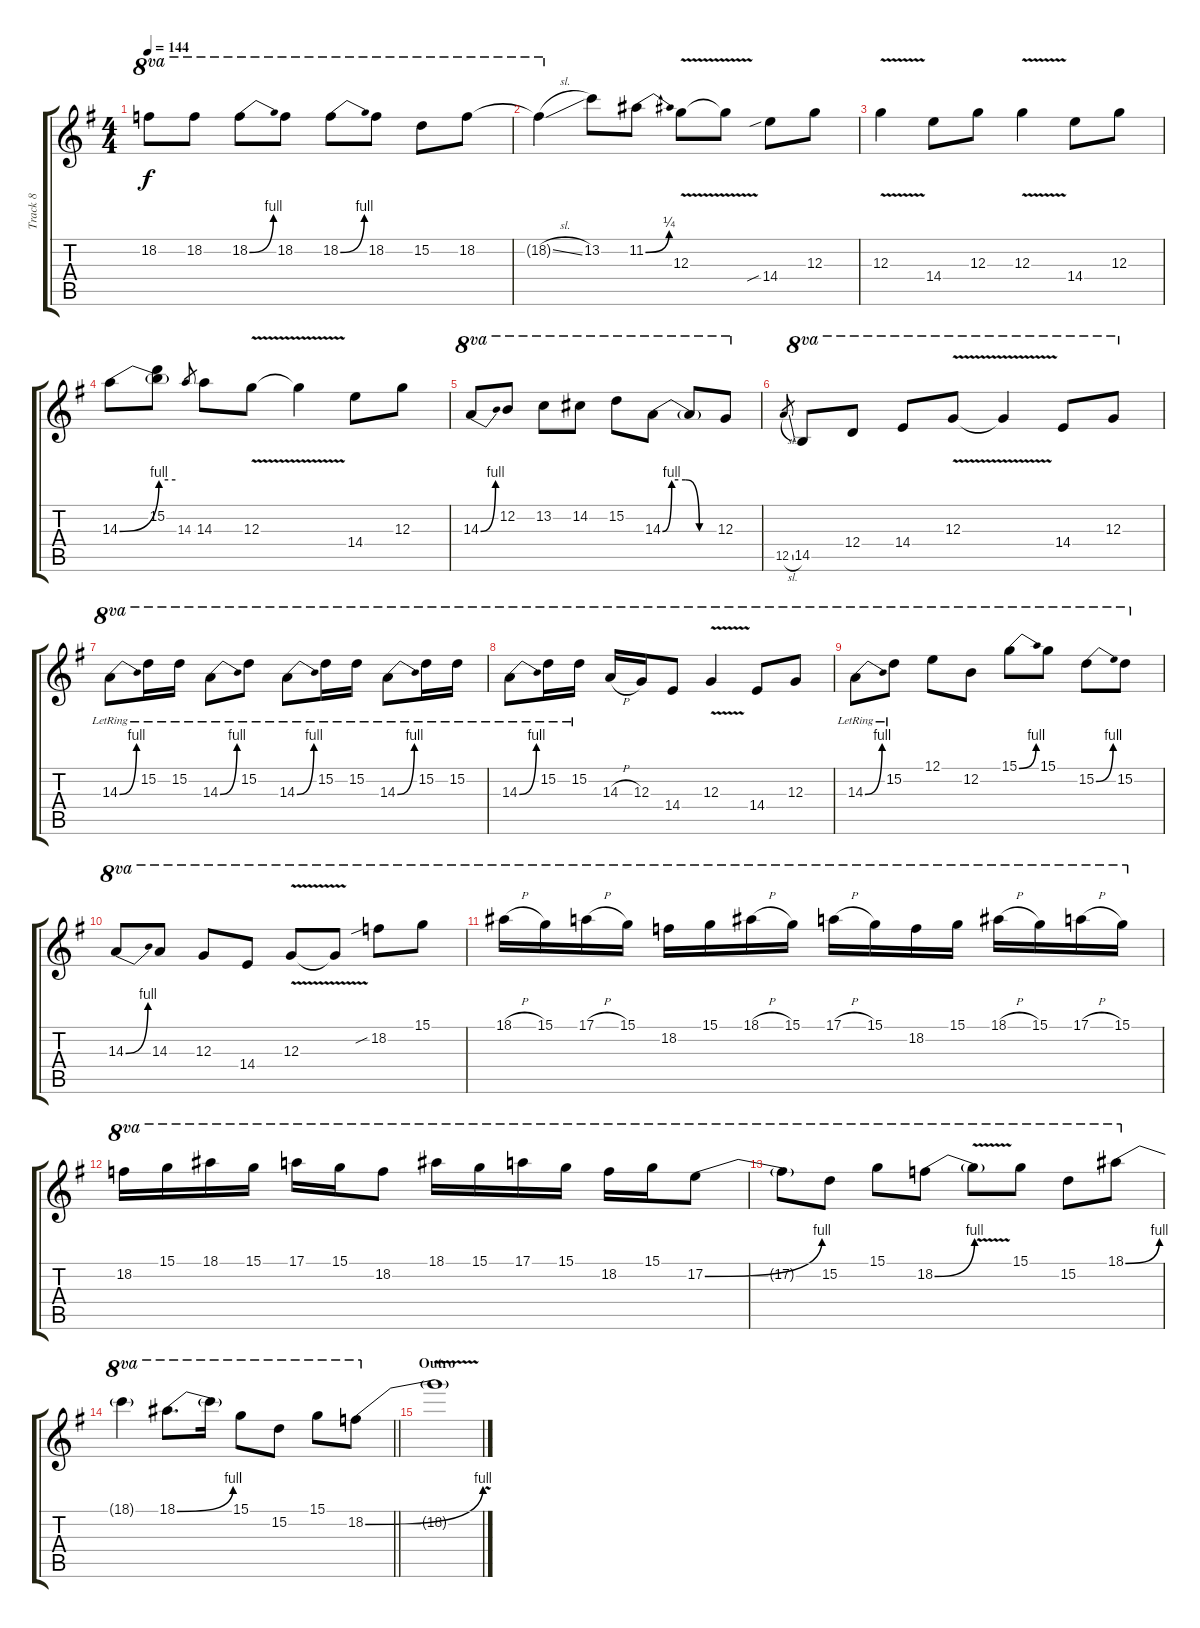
\track ("Track 8" "Track 8") {instrument distortionguitar}
\staff {score tabs}
\tuning (E4 B3 G3 D3 A2 E2) {hide}
\ts (4 4)
\tempo 144
\clef g2
\ks g
18.2{t}.8{ot 8va dy f} 18.2.8{ot 8va} 18.2{be (bend 0 0 60 4)}.8{ot 8va} 18.2.8{ot 8va} 18.2{be (bend 0 0 60 4)}.8{ot 8va} 18.2.8{ot 8va} 15.2.8{ot 8va} 18.2.8{ot 8va} |
18.2{sl t}.4{ot 8va} 13.2.8 11.2{be (bend 0 0 60 1)}.8 12.3{v}.8 12.3{v t}.8 14.4{sib}.8 12.3.8 |
12.3{v}.4 14.4.8 12.3.8 12.3{v}.4 14.4.8 12.3.8 |
14.3{be (bend 0 0 60 4)}.8 (15.2 14.3{be (hold 0 4 60 4) t}).8 14.3.8{gr} 14.3.8 12.3{v}.8 12.3{v t}.4 14.4.8 12.3.8 |
14.3{be (bend 0 0 60 4)}.8{ot 8va} 12.2.8{ot 8va} 13.2.8{ot 8va} 14.2.8{ot 8va} 15.2.8{ot 8va} 14.3{be (custom 0 0 10 4 25 4 40 0 60 0)}.8{ot 8va} 14.3{t}.8{ot 8va} 12.3.8{ot 8va} |
12.5{sl}.8{gr} 14.5.8{ot 8va} 12.4.8{ot 8va} 14.4.8{ot 8va} 12.3{v}.8{ot 8va} 12.3{v t}.4{ot 8va} 14.4.8{ot 8va} 12.3.8{ot 8va} |
14.3{be (bend 0 0 60 4) lr}.8{ot 8va} 15.2{lr}.16{ot 8va} 15.2{lr}.16{ot 8va} 14.3{be (bend 0 0 60 4) lr}.8{ot 8va} 15.2{lr}.8{ot 8va} 14.3{be (bend 0 0 60 4) lr}.8{ot 8va} 15.2{lr}.16{ot 8va} 15.2{lr}.16{ot 8va} 14.3{be (bend 0 0 60 4) lr}.8{ot 8va} 15.2{lr}.16{ot 8va} 15.2{lr}.16{ot 8va} |
14.3{be (bend 0 0 60 4) lr}.8{ot 8va} 15.2{lr}.16{ot 8va} 15.2{lr}.16{ot 8va} 14.3{h}.16{ot 8va} 12.3.16{ot 8va} 14.4.8{ot 8va} 12.3{v}.4{ot 8va} 14.4.8{ot 8va} 12.3.8{ot 8va} |
14.3{be (bend 0 0 60 4) lr}.8{ot 8va} 15.2{lr}.8{ot 8va} 12.1.8{ot 8va} 12.2.8{ot 8va} 15.1{be (bend 0 0 60 4)}.8{ot 8va} 15.1.8{ot 8va} 15.2{be (bend 0 0 60 4)}.8{ot 8va} 15.2.8{ot 8va} |
14.3{be (bend 0 0 60 4)}.8{ot 8va} 14.3.8{ot 8va} 12.3.8{ot 8va} 14.4.8{ot 8va} 12.3{v}.8{ot 8va} 12.3{v t}.8{ot 8va} 18.2{sib}.8{ot 8va} 15.1.8{ot 8va} |
18.1{h}.16{ot 8va} 15.1.16{ot 8va} 17.1{h}.16{ot 8va} 15.1.16{ot 8va} 18.2.16{ot 8va} 15.1.16{ot 8va} 18.1{h}.16{ot 8va} 15.1.16{ot 8va} 17.1{h}.16{ot 8va} 15.1.16{ot 8va} 18.2.16{ot 8va} 15.1.16{ot 8va} 18.1{h}.16{ot 8va} 15.1.16{ot 8va} 17.1{h}.16{ot 8va} 15.1.16{ot 8va} |
18.2.16{ot 8va} 15.1.16{ot 8va} 18.1.16{ot 8va} 15.1.16{ot 8va} 17.1.16{ot 8va} 15.1.16{ot 8va} 18.2.8{ot 8va} 18.1.16{ot 8va} 15.1.16{ot 8va} 17.1.16{ot 8va} 15.1.16{ot 8va} 18.2.16{ot 8va} 15.1.16{ot 8va} 17.2{be (bend 0 0 60 4)}.8{ot 8va} |
17.2{t}.8{ot 8va} 15.2.8{ot 8va} 15.1.8{ot 8va} 18.2{be (bend 0 0 60 4)}.8{ot 8va} 18.2{v t}.8{ot 8va} 15.1.8{ot 8va} 15.2.8{ot 8va} 18.1{be (bend 0 0 60 4)}.8{ot 8va} |
\barLineRight lightlight
18.1{t}.4{ot 8va} 18.1{be (bend 0 0 60 4)}.8{d ot 8va} 18.1{t}.16{ot 8va} 15.1.8{ot 8va} 15.2.8{ot 8va} 15.1.8{ot 8va} 18.2{be (bend 0 0 60 4)}.8{ot 8va} |
\section ("" "Outro")
18.2{v t}.1
